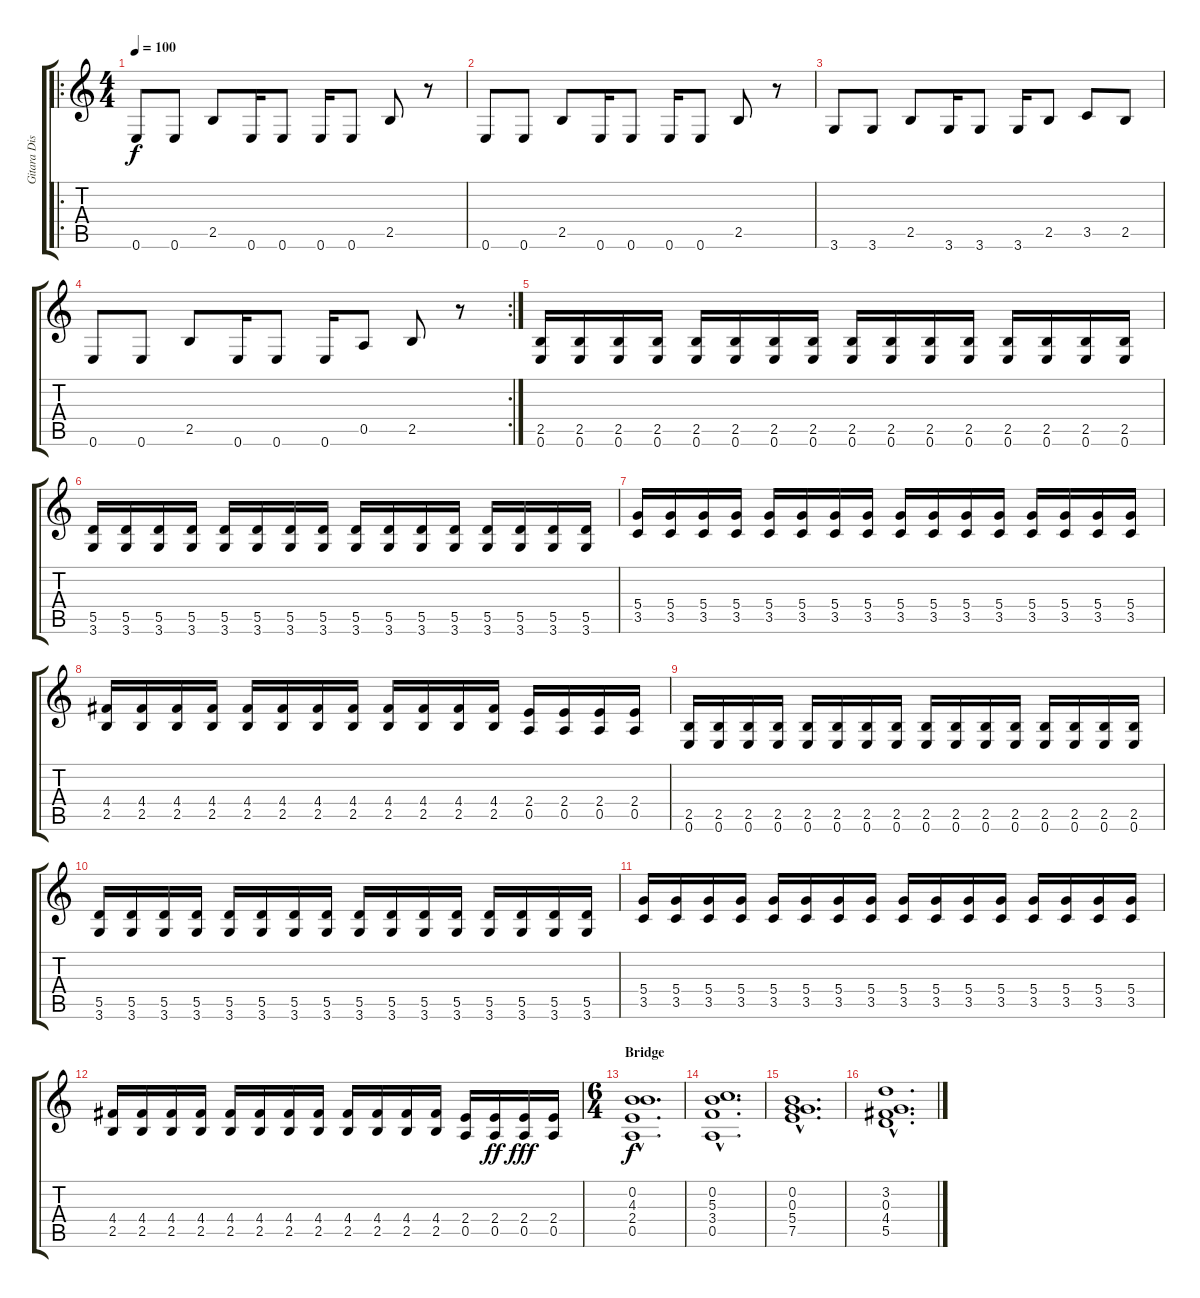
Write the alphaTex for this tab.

\track ("Gitara Dist." "Gitara Dis") {instrument overdrivenguitar}
\staff {score tabs}
\tuning (E4 B3 G3 D3 A2 E2) {hide}
\ro
\ts (4 4)
\tempo 100
\clef g2
\ks c
0.6.8{dy f} 0.6.8 2.5.8 0.6.16 0.6.8 0.6.16 0.6.8 2.5.8 r.8 |
0.6.8 0.6.8 2.5.8 0.6.16 0.6.8 0.6.16 0.6.8 2.5.8 r.8 |
3.6.8 3.6.8 2.5.8 3.6.16 3.6.8 3.6.16 2.5.8 3.5.8 2.5.8 |
\rc 2
0.6.8 0.6.8 2.5.8 0.6.16 0.6.8 0.6.16 0.5.8 2.5.8 r.8 |
(2.5 0.6).16 (2.5 0.6).16 (2.5 0.6).16 (2.5 0.6).16 (2.5 0.6).16 (2.5 0.6).16 (2.5 0.6).16 (2.5 0.6).16 (2.5 0.6).16 (2.5 0.6).16 (2.5 0.6).16 (2.5 0.6).16 (2.5 0.6).16 (2.5 0.6).16 (2.5 0.6).16 (2.5 0.6).16 |
(5.5 3.6).16 (5.5 3.6).16 (5.5 3.6).16 (5.5 3.6).16 (5.5 3.6).16 (5.5 3.6).16 (5.5 3.6).16 (5.5 3.6).16 (5.5 3.6).16 (5.5 3.6).16 (5.5 3.6).16 (5.5 3.6).16 (5.5 3.6).16 (5.5 3.6).16 (5.5 3.6).16 (5.5 3.6).16 |
(5.4 3.5).16 (5.4 3.5).16 (5.4 3.5).16 (5.4 3.5).16 (5.4 3.5).16 (5.4 3.5).16 (5.4 3.5).16 (5.4 3.5).16 (5.4 3.5).16 (5.4 3.5).16 (5.4 3.5).16 (5.4 3.5).16 (5.4 3.5).16 (5.4 3.5).16 (5.4 3.5).16 (5.4 3.5).16 |
(4.4 2.5).16 (4.4 2.5).16 (4.4 2.5).16 (4.4 2.5).16 (4.4 2.5).16 (4.4 2.5).16 (4.4 2.5).16 (4.4 2.5).16 (4.4 2.5).16 (4.4 2.5).16 (4.4 2.5).16 (4.4 2.5).16 (2.4 0.5).16 (2.4 0.5).16 (2.4 0.5).16 (2.4 0.5).16 |
(2.5 0.6).16 (2.5 0.6).16 (2.5 0.6).16 (2.5 0.6).16 (2.5 0.6).16 (2.5 0.6).16 (2.5 0.6).16 (2.5 0.6).16 (2.5 0.6).16 (2.5 0.6).16 (2.5 0.6).16 (2.5 0.6).16 (2.5 0.6).16 (2.5 0.6).16 (2.5 0.6).16 (2.5 0.6).16 |
(5.5 3.6).16 (5.5 3.6).16 (5.5 3.6).16 (5.5 3.6).16 (5.5 3.6).16 (5.5 3.6).16 (5.5 3.6).16 (5.5 3.6).16 (5.5 3.6).16 (5.5 3.6).16 (5.5 3.6).16 (5.5 3.6).16 (5.5 3.6).16 (5.5 3.6).16 (5.5 3.6).16 (5.5 3.6).16 |
(5.4 3.5).16 (5.4 3.5).16 (5.4 3.5).16 (5.4 3.5).16 (5.4 3.5).16 (5.4 3.5).16 (5.4 3.5).16 (5.4 3.5).16 (5.4 3.5).16 (5.4 3.5).16 (5.4 3.5).16 (5.4 3.5).16 (5.4 3.5).16 (5.4 3.5).16 (5.4 3.5).16 (5.4 3.5).16 |
(4.4 2.5).16 (4.4 2.5).16 (4.4 2.5).16 (4.4 2.5).16 (4.4 2.5).16 (4.4 2.5).16 (4.4 2.5).16 (4.4 2.5).16 (4.4 2.5).16 (4.4 2.5).16 (4.4 2.5).16 (4.4 2.5).16 (2.4 0.5).16 (2.4 0.5).16{dy ff} (2.4 0.5).16{dy fff} (2.4 0.5).16 |
\ts (6 4)
\section ("" "Bridge")
(0.2{hac} 4.3{hac} 2.4{hac} 0.5{hac}).1{d dy f volume 13} |
(0.2{hac} 5.3{hac} 3.4{hac} 0.5{hac}).1{d} |
(0.2{hac} 0.3{hac} 5.4{hac} 7.5{hac}).1{d} |
(3.2{hac} 0.3{hac} 4.4{hac} 5.5{hac}).1{d}
